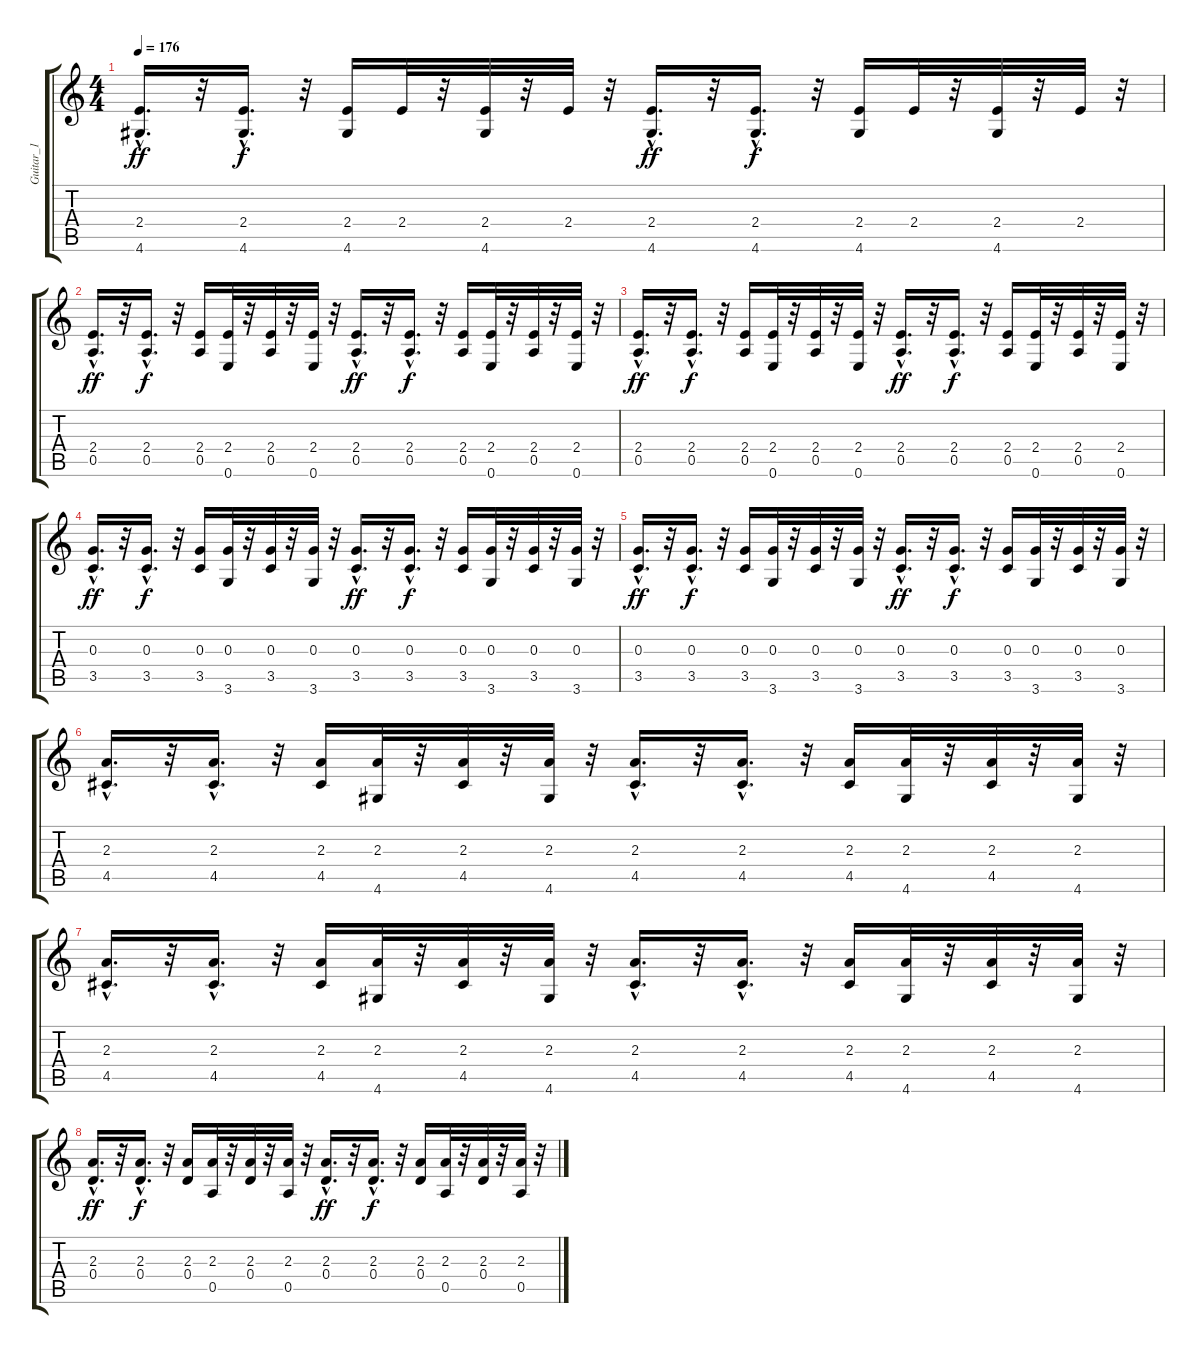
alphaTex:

\track ("Guitar_1" "Guitar_1") {instrument acousticguitarsteel}
\staff {score tabs}
\tuning (E4 B3 G3 D3 A2 E2) {hide}
\ts (4 4)
\tempo 176
\clef g2
\ks c
(2.4{hac} 4.6{hac}).16{d dy ff} r.32 (2.4{hac} 4.6{hac}).16{d dy f} r.32 (2.4 4.6).16 2.4.32 r.32 (2.4 4.6).32 r.32 2.4.32 r.32 (2.4{hac} 4.6{hac}).16{d dy ff} r.32 (2.4{hac} 4.6{hac}).16{d dy f} r.32 (2.4 4.6).16 2.4.32 r.32 (2.4 4.6).32 r.32 2.4.32 r.32 |
(2.4{hac} 0.5{hac}).16{d dy ff} r.32 (2.4{hac} 0.5{hac}).16{d dy f} r.32 (2.4 0.5).16 (2.4 0.6).32 r.32 (2.4 0.5).32 r.32 (2.4 0.6).32 r.32 (2.4{hac} 0.5{hac}).16{d dy ff} r.32 (2.4{hac} 0.5{hac}).16{d dy f} r.32 (2.4 0.5).16 (2.4 0.6).32 r.32 (2.4 0.5).32 r.32 (2.4 0.6).32 r.32 |
(2.4{hac} 0.5{hac}).16{d dy ff} r.32 (2.4{hac} 0.5{hac}).16{d dy f} r.32 (2.4 0.5).16 (2.4 0.6).32 r.32 (2.4 0.5).32 r.32 (2.4 0.6).32 r.32 (2.4{hac} 0.5{hac}).16{d dy ff} r.32 (2.4{hac} 0.5{hac}).16{d dy f} r.32 (2.4 0.5).16 (2.4 0.6).32 r.32 (2.4 0.5).32 r.32 (2.4 0.6).32 r.32 |
(0.3{hac} 3.5{hac}).16{d dy ff} r.32 (0.3{hac} 3.5{hac}).16{d dy f} r.32 (0.3 3.5).16 (0.3 3.6).32 r.32 (0.3 3.5).32 r.32 (0.3 3.6).32 r.32 (0.3{hac} 3.5{hac}).16{d dy ff} r.32 (0.3{hac} 3.5{hac}).16{d dy f} r.32 (0.3 3.5).16 (0.3 3.6).32 r.32 (0.3 3.5).32 r.32 (0.3 3.6).32 r.32 |
(0.3{hac} 3.5{hac}).16{d dy ff} r.32 (0.3{hac} 3.5{hac}).16{d dy f} r.32 (0.3 3.5).16 (0.3 3.6).32 r.32 (0.3 3.5).32 r.32 (0.3 3.6).32 r.32 (0.3{hac} 3.5{hac}).16{d dy ff} r.32 (0.3{hac} 3.5{hac}).16{d dy f} r.32 (0.3 3.5).16 (0.3 3.6).32 r.32 (0.3 3.5).32 r.32 (0.3 3.6).32 r.32 |
(2.3{hac} 4.5{hac}).16{d} r.32 (2.3{hac} 4.5{hac}).16{d} r.32 (2.3 4.5).16 (2.3 4.6).32 r.32 (2.3 4.5).32 r.32 (2.3 4.6).32 r.32 (2.3{hac} 4.5{hac}).16{d} r.32 (2.3{hac} 4.5{hac}).16{d} r.32 (2.3 4.5).16 (2.3 4.6).32 r.32 (2.3 4.5).32 r.32 (2.3 4.6).32 r.32 |
(2.3{hac} 4.5{hac}).16{d} r.32 (2.3{hac} 4.5{hac}).16{d} r.32 (2.3 4.5).16 (2.3 4.6).32 r.32 (2.3 4.5).32 r.32 (2.3 4.6).32 r.32 (2.3{hac} 4.5{hac}).16{d} r.32 (2.3{hac} 4.5{hac}).16{d} r.32 (2.3 4.5).16 (2.3 4.6).32 r.32 (2.3 4.5).32 r.32 (2.3 4.6).32 r.32 |
(2.3{hac} 0.4{hac}).16{d dy ff} r.32 (2.3{hac} 0.4{hac}).16{d dy f} r.32 (2.3 0.4).16 (2.3 0.5).32 r.32 (2.3 0.4).32 r.32 (2.3 0.5).32 r.32 (2.3{hac} 0.4{hac}).16{d dy ff} r.32 (2.3{hac} 0.4{hac}).16{d dy f} r.32 (2.3 0.4).16 (2.3 0.5).32 r.32 (2.3 0.4).32 r.32 (2.3 0.5).32 r.32
